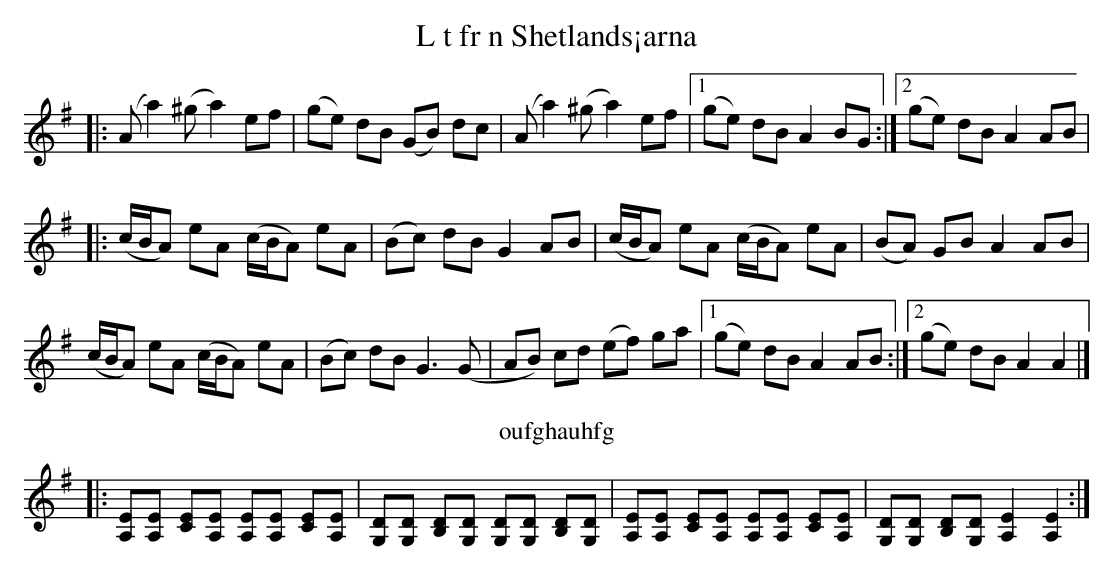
X:1
T: L t fr n Shetlands¡arna
K: G
|: (Aa2)(^ga2)ef | (ge) dB (GB) dc | (Aa2)(^ga2)ef |1 (ge) dB A2 BG :|2 (ge) dB A2 AB |
|: (c/B/A) eA (c/B/A) eA | (Bc) dB G2 AB | (c/B/A) eA (c/B/A) eA | (BA) GB A2 AB |
(c/B/A) eA (c/B/A) eA | (Bc) dB G3(G | AB) cd (ef) ga |1 (ge) dB A2 AB :|2 (ge) dB A2 A2 |]
T: oufghauhfg
|: [A,E][A,E] [CE][A,E] [A,E][A,E] [CE][A,E] | [G,D][G,D] [B,D][G,D] [G,D][G,D] [B,D][G,D] | [A,E][A,E] [CE][A,E] [A,E][A,E] [CE][A,E] | [G,D][G,D] [B,D][G,D] [A,2E2] [A,2E2] :|
